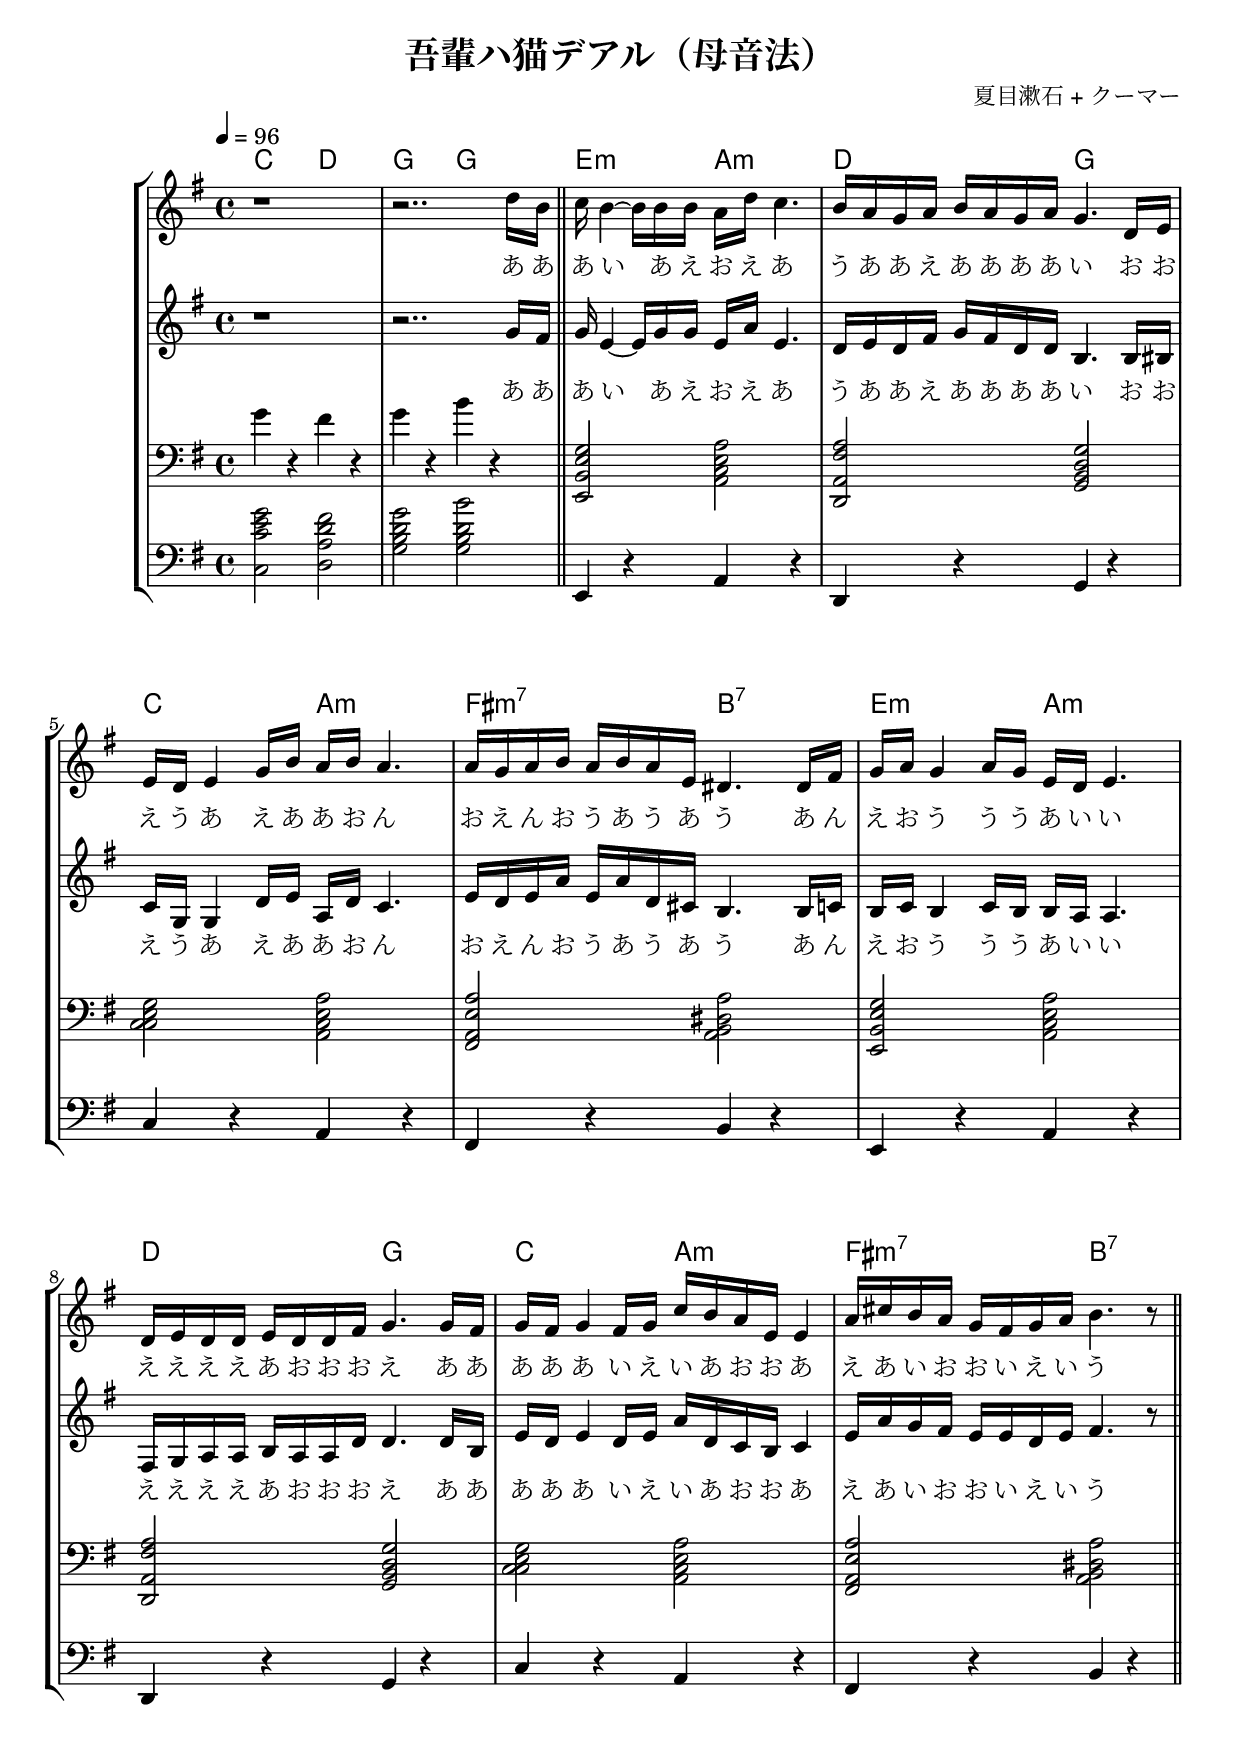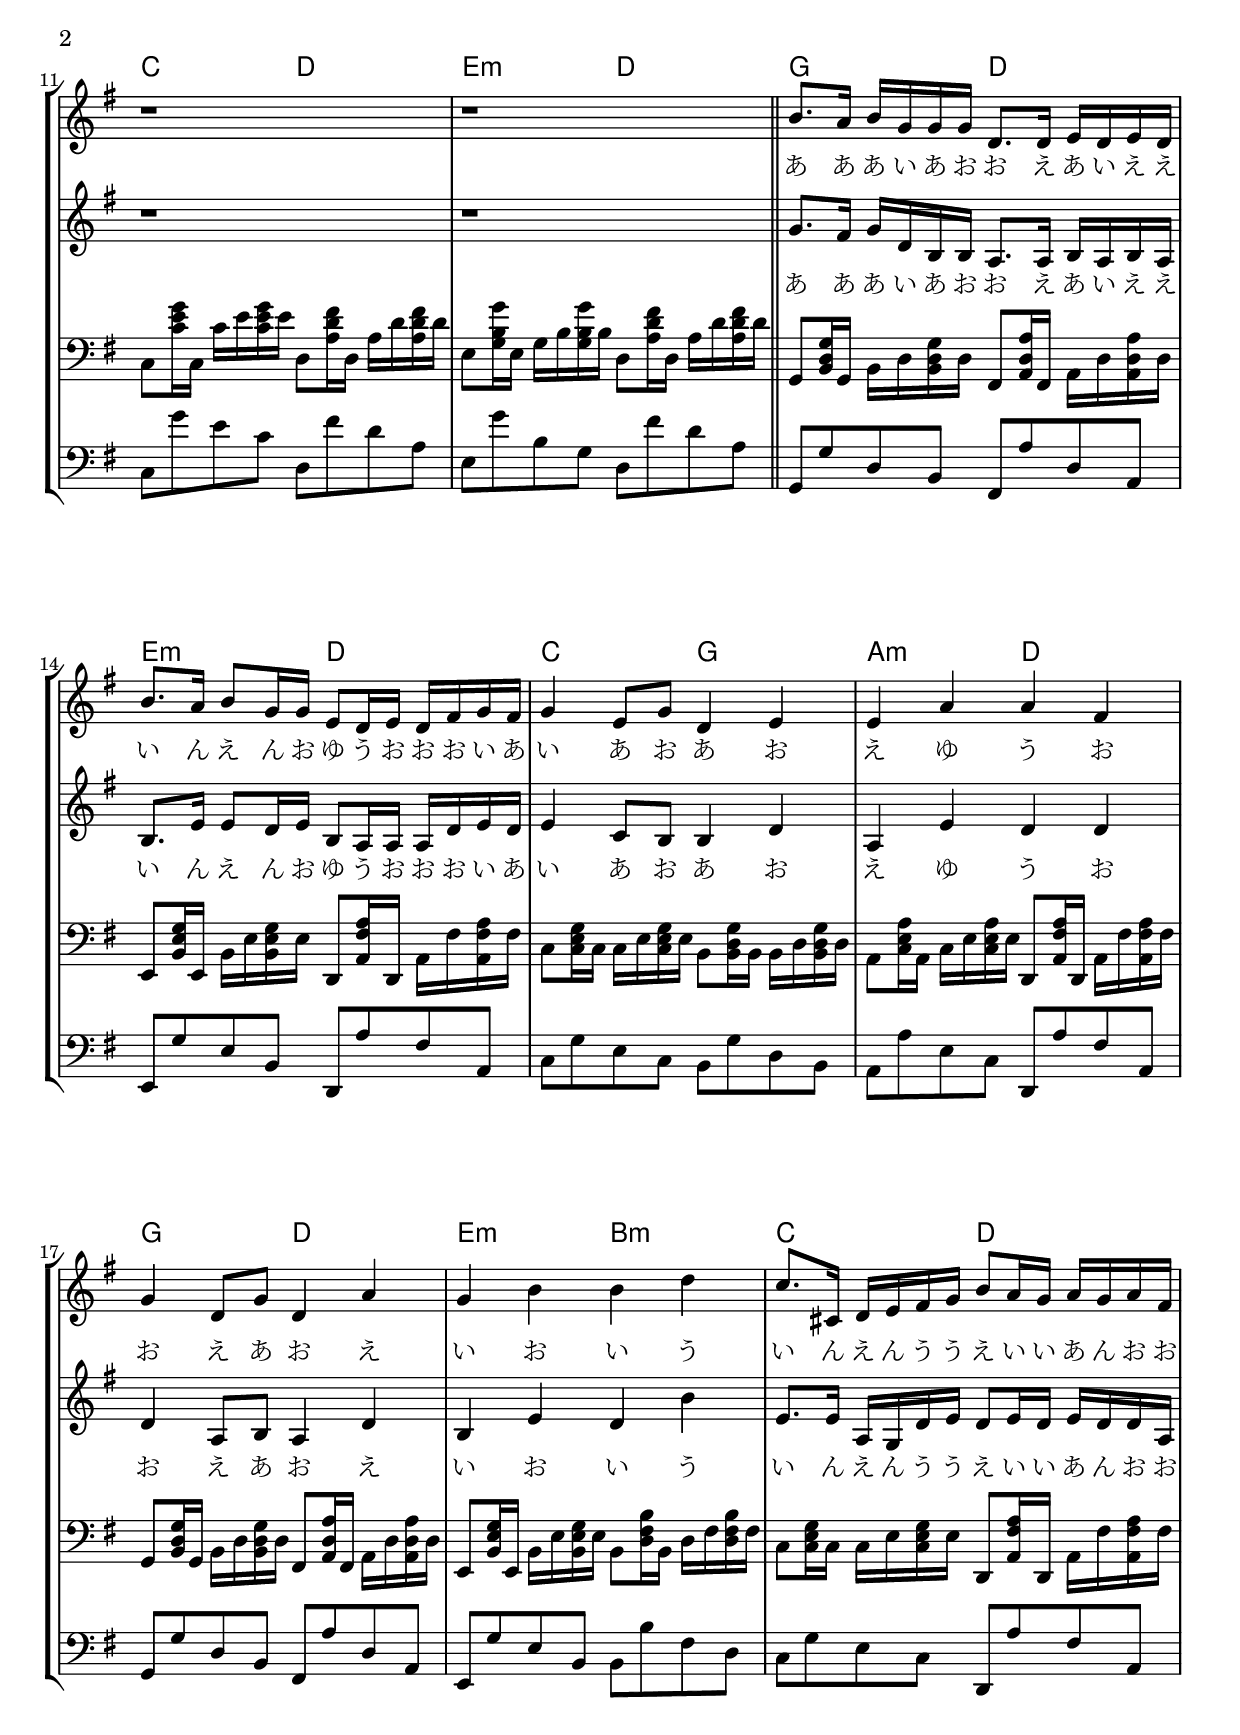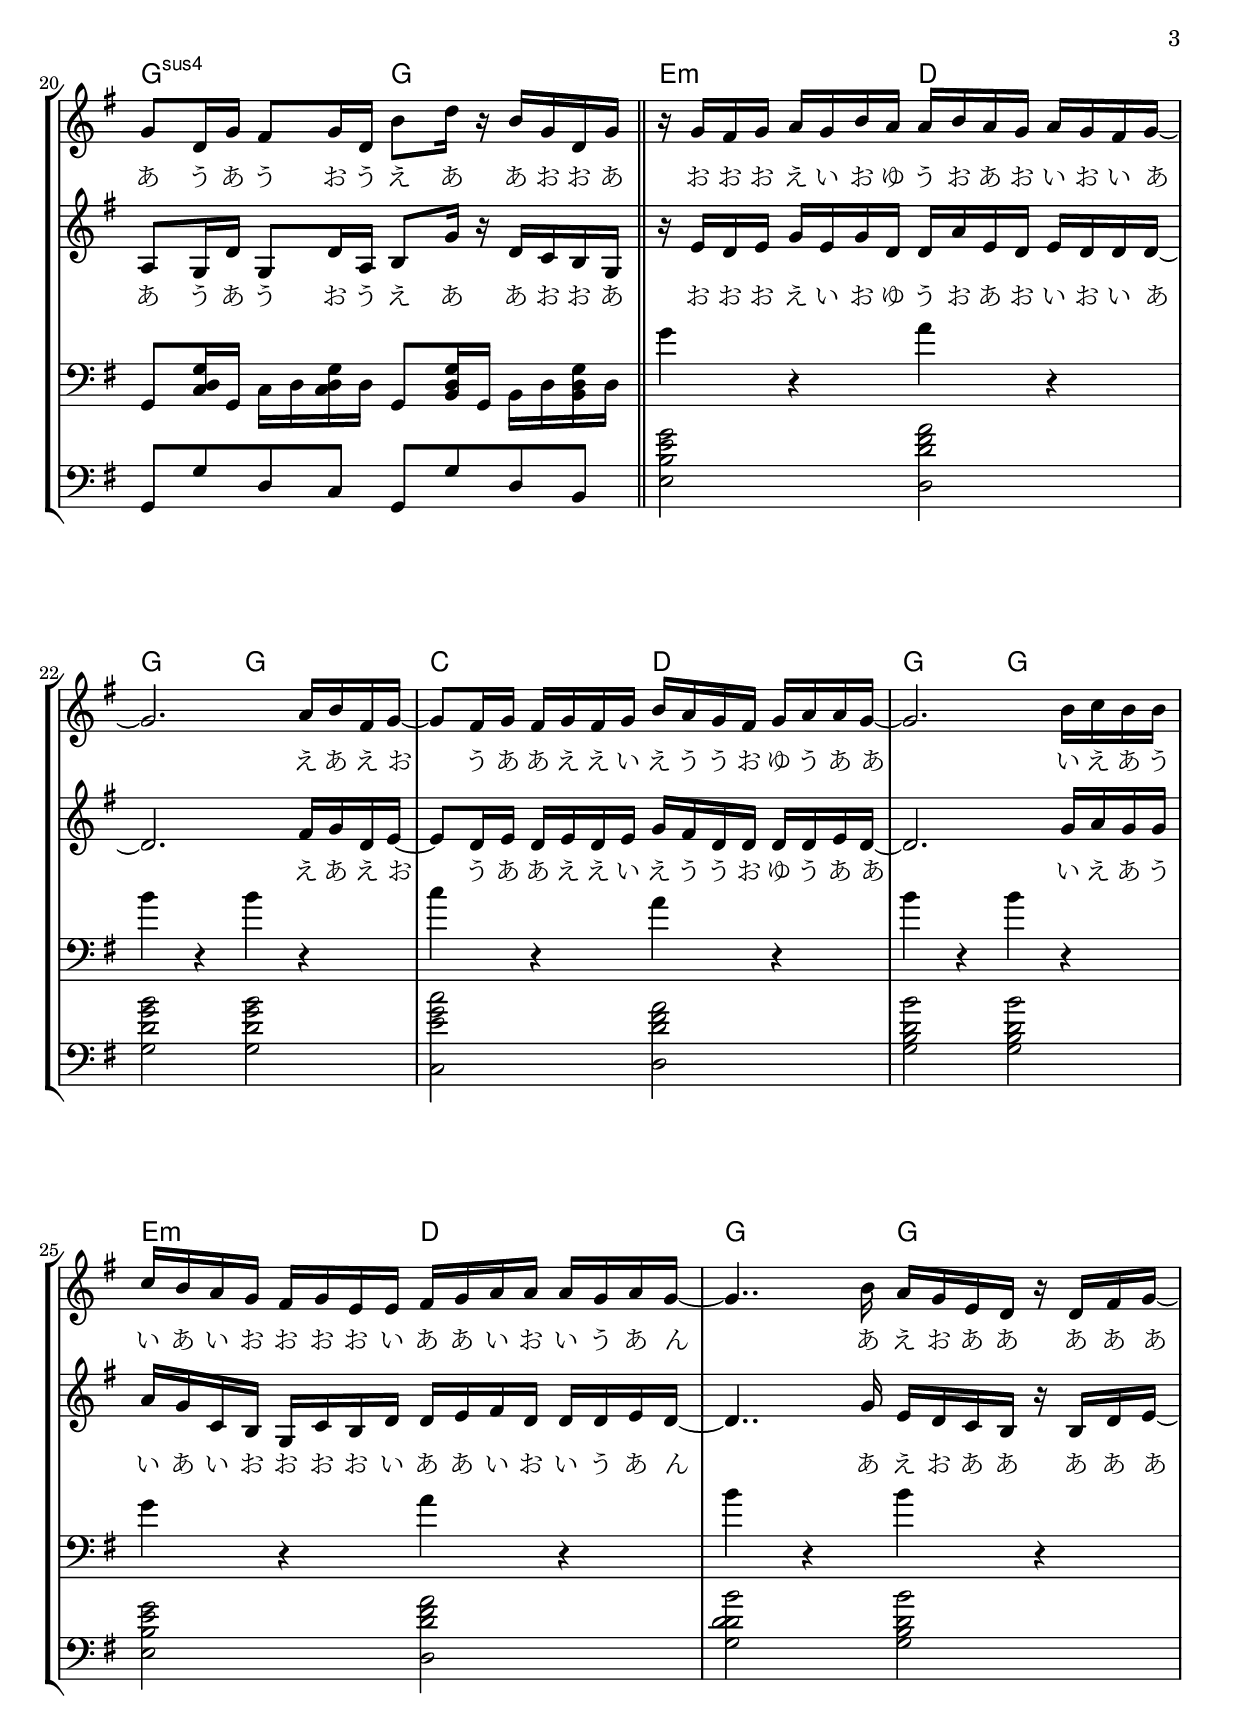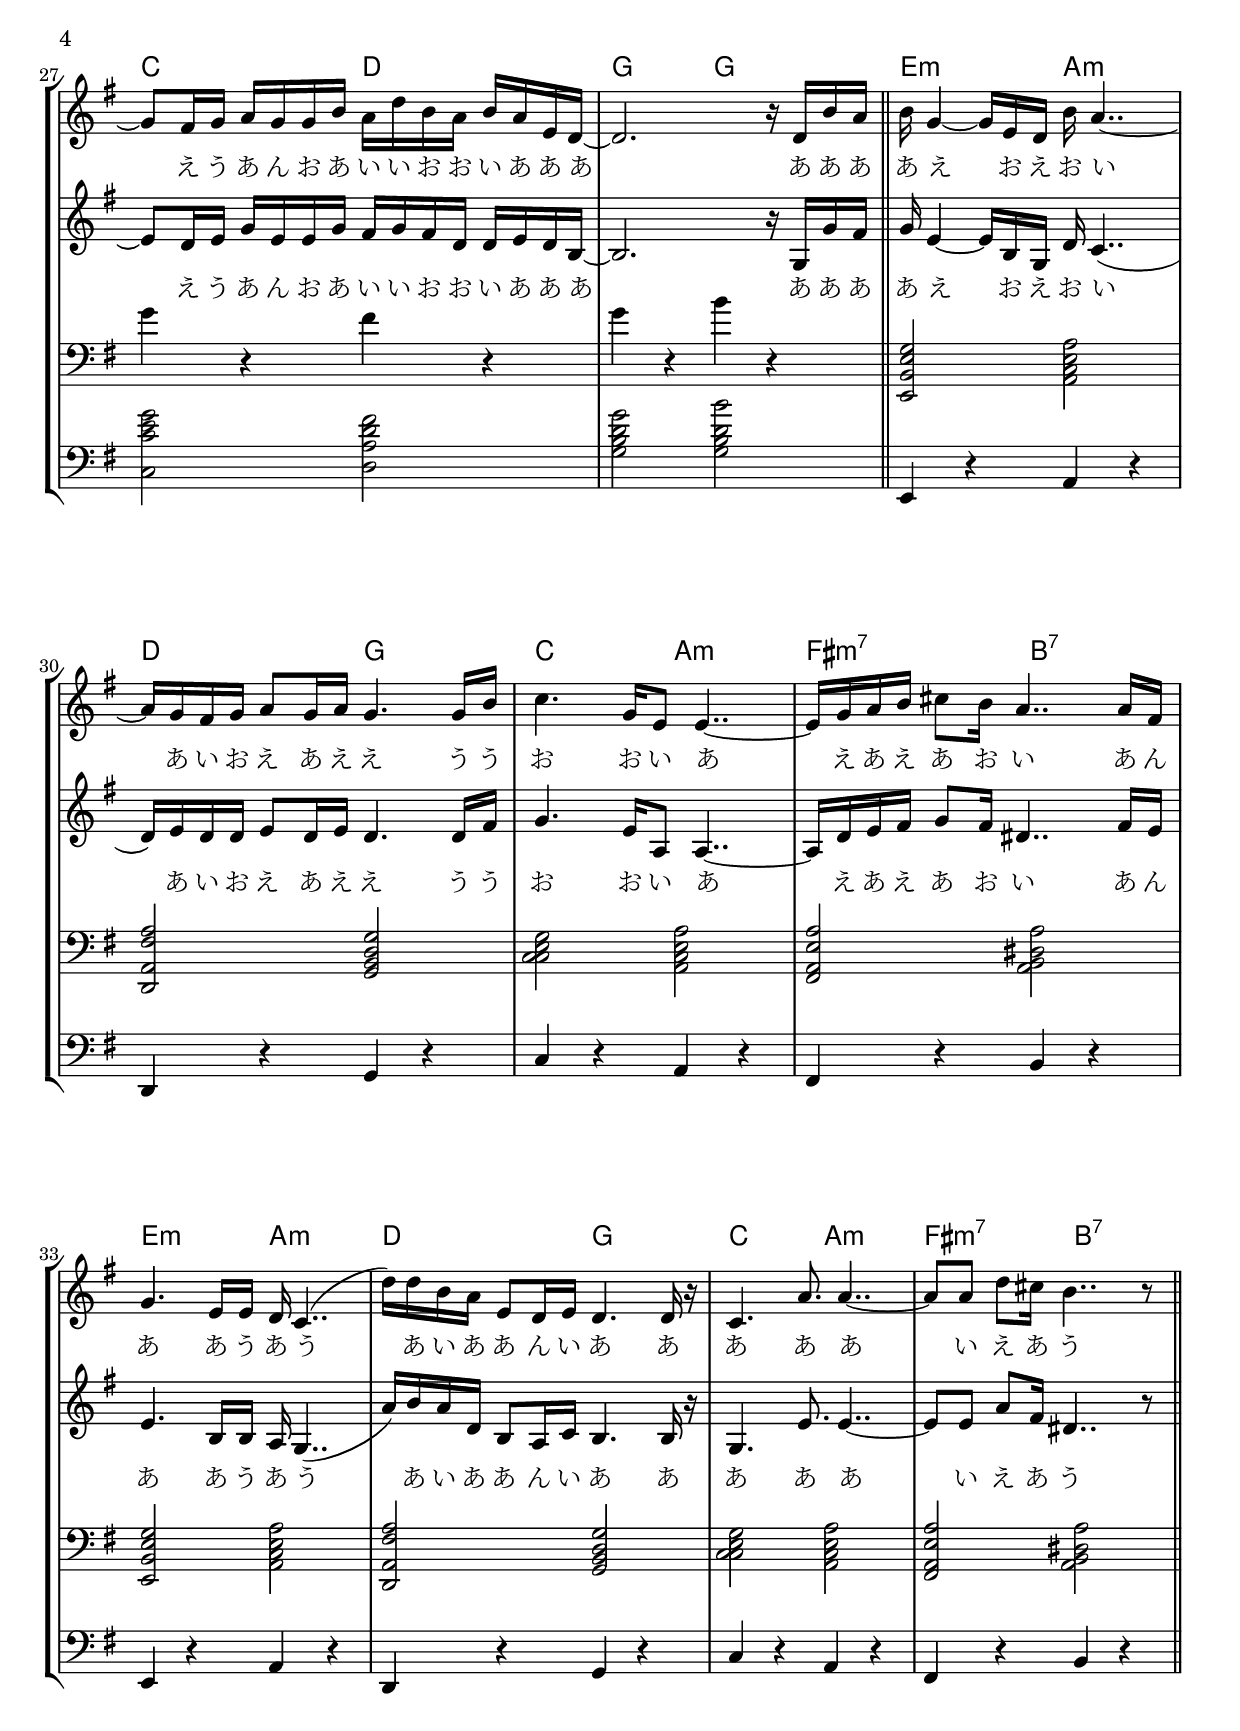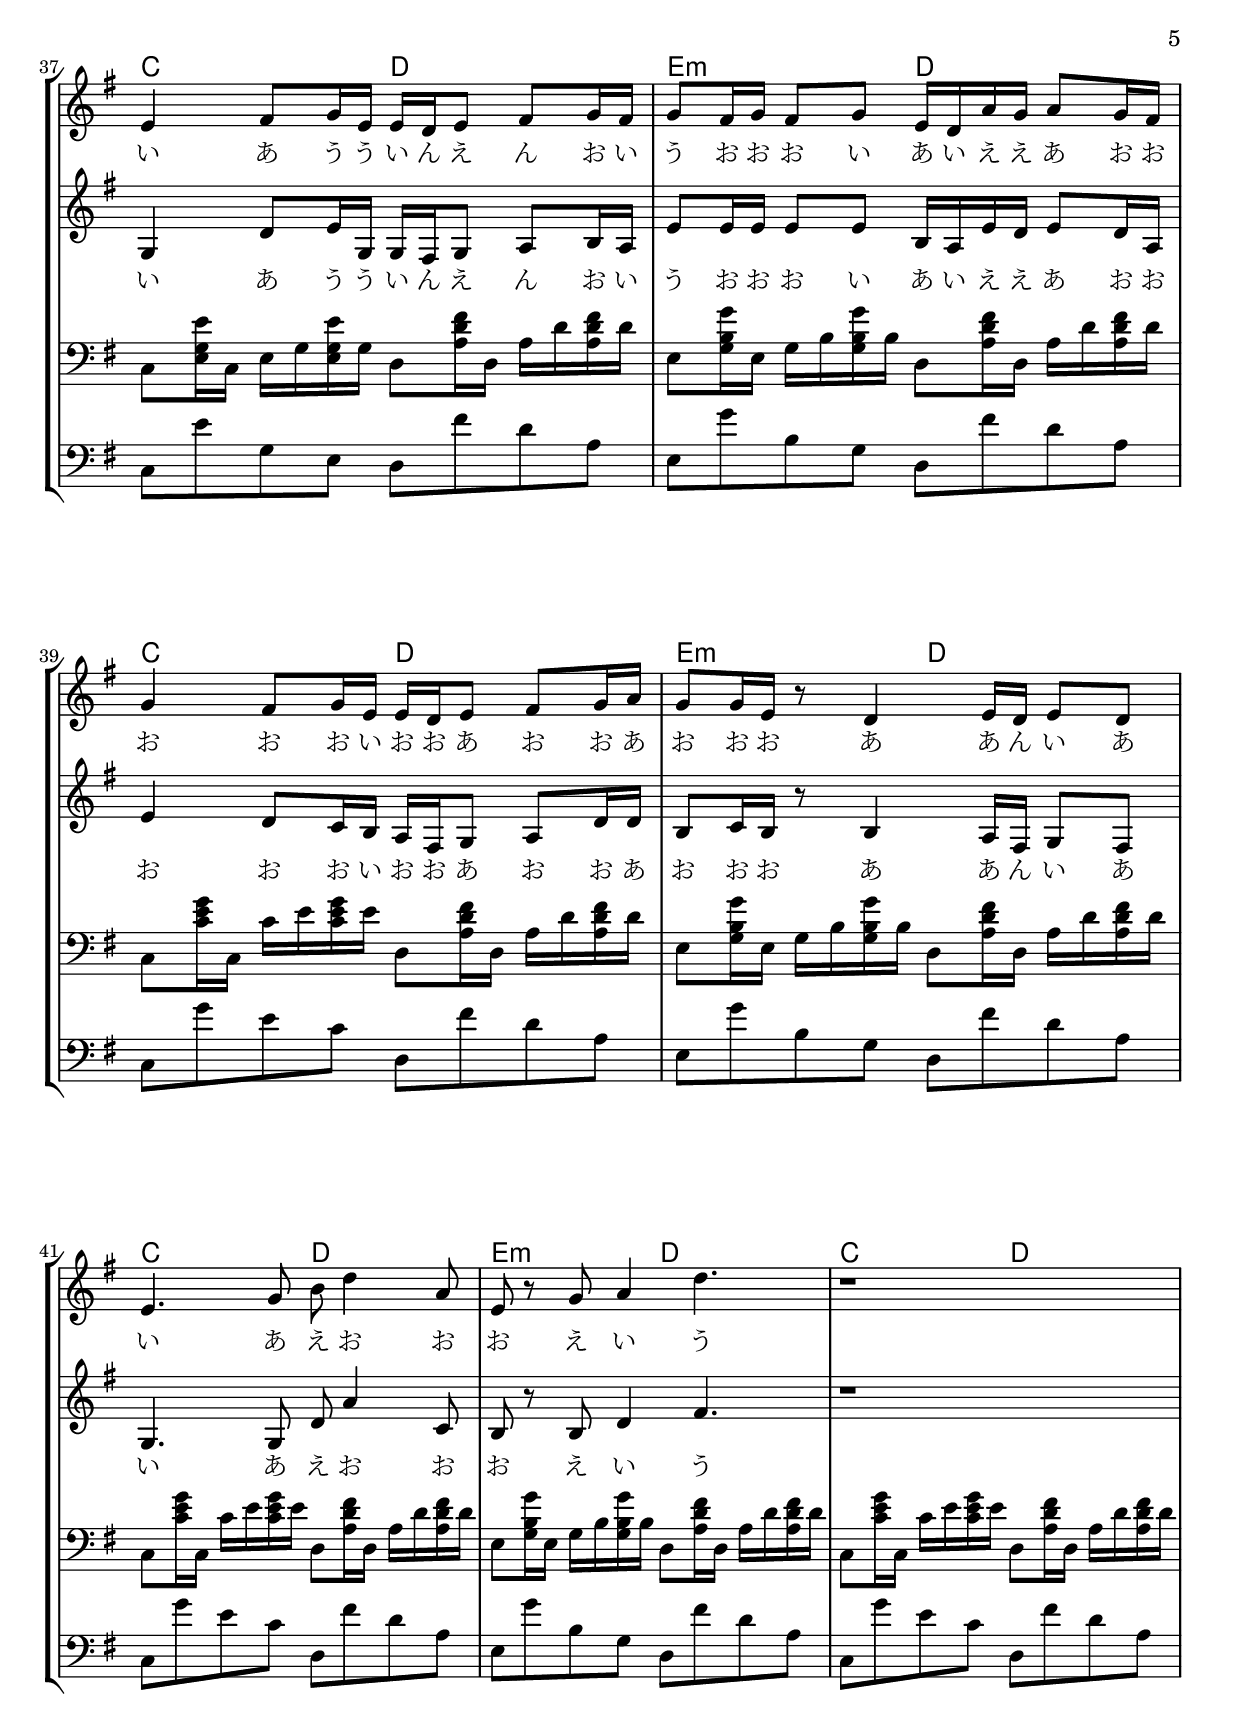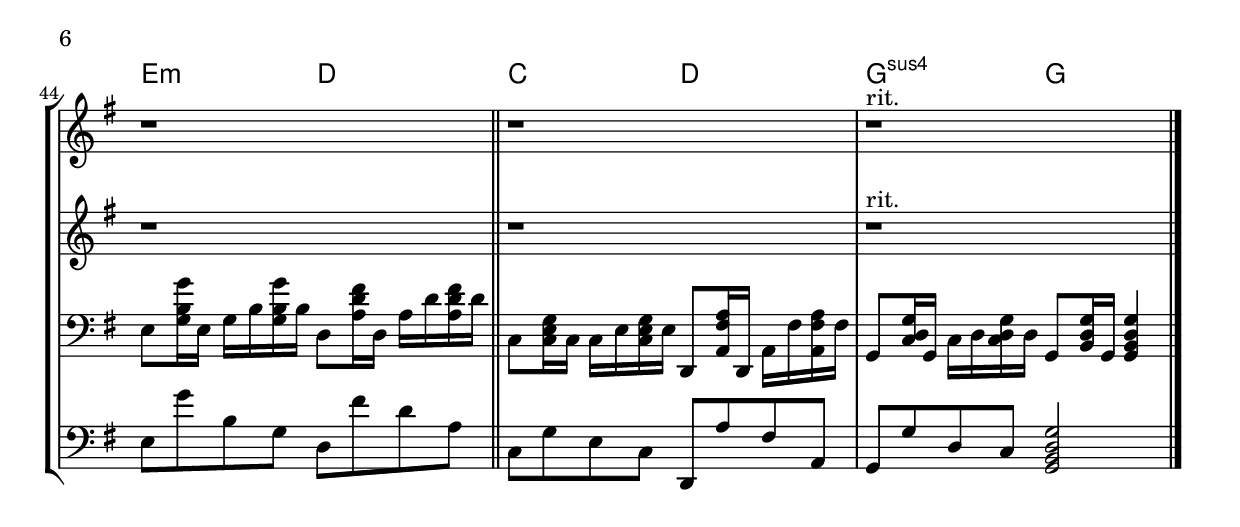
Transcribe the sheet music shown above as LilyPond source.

\version "2.12.1"

\header {
	title = \markup {吾輩ハ猫デアル（母音法）}
	composer = \markup \center-column {"夏目漱石 + クーマー"}
}

harmony = \chordmode {
	c2 d g g 

	e:m a:m d g c a:m fis:min7 b:7 e:m a:m d g c a:m fis:min7 b:7 

	c d e:m d 

	g d e:m d c g a:m d g d e:m b:m c d g:sus4 g 

	e:m d g g c d g g e:m d g g c d g g 

	e:m a:m d g c a:m fis:min7 b:7 e:m a:m d g c a:m fis:min7 b:7 

	c d e:m d c d e:m d c d e:m d c d e:m d 

	c d g:sus4 g 
}

melody = {
	\key g \major
	\tempo 4 = 96
	r1 | r2.. 
	\set Staff.midiInstrument = #"fss0.29"
	\set Staff.midiMinimumVolume = #0.7
	\set Staff.midiMaximumVolume = #0.9
	d''16  b'16 
	c''16  b'4~b'16  b'16  b'16  a'16  d''16  c''4. 
	b'16  a'16  g'16  a'16  b'16  a'16  g'16  a'16  g'4.  d'16  e'16 
	e'16  d'16  e'4  g'16  b'16  a'16  b'16  a'4. 
	a'16  g'16  a'16  b'16  a'16  b'16  a'16  e'16  dis'4.  dis'16  fis'16 
	g'16  a'16  g'4  a'16  g'16  e'16  d'16  e'4. 
	d'16  e'16  d'16  d'16  e'16  d'16  d'16  fis'16  g'4.  g'16  fis'16 
	g'16  fis'16  g'4  fis'16  g'16  c''16  b'16  a'16  e'16  e'4 
	a'16  cis''16  b'16  a'16  g'16  fis'16  g'16  a'16  b'4.  	r8 	r1 | r1   
	\set Staff.midiInstrument = #"fss0.29"
	\set Staff.midiMinimumVolume = #0.7
	\set Staff.midiMaximumVolume = #0.9
	b'8.  a'16  b'16  g'16  g'16  g'16  d'8.  d'16  e'16  d'16  e'16  d'16 
	b'8.  a'16  b'8  g'16  g'16  e'8  d'16  e'16  d'16  fis'16  g'16  fis'16 
	g'4  e'8  g'8  d'4  e'4 
	e'4  a'4  a'4  fis'4 
	g'4  d'8  g'8  d'4  a'4 
	g'4  b'4  b'4  d''4 
	c''8.  cis'16  d'16  e'16  fis'16  g'16  b'8  a'16  g'16  a'16  g'16  a'16  fis'16 
	g'8  d'16  g'16  fis'8  g'16  d'16  b'8  d''16  r16  b'16  g'16  d'16  g'16
	\set Staff.midiInstrument = #"fss0.29"
	\set Staff.midiMinimumVolume = #0.7
	\set Staff.midiMaximumVolume = #0.9
	r16 g'16  fis'16  g'16  a'16  g'16  b'16  a'16  a'16  b'16  a'16  g'16  a'16  g'16  fis'16  g'16~ 
	g'2.  a'16  b'16  fis'16  g'16~ 
	g'8  fis'16  g'16  fis'16  g'16  fis'16  g'16  b'16  a'16  g'16  fis'16  g'16  a'16  a'16  g'16~ 
	g'2.  b'16  c''16  b'16  b'16 
	c''16  b'16  a'16  g'16  fis'16  g'16  e'16  e'16  fis'16  g'16  a'16  a'16  a'16  g'16  a'16  g'16~ 
	g'4..  b'16  a'16  g'16  e'16  d'16  r16  d'16  fis'16  g'16~ 
	g'8  fis'16  g'16  a'16  g'16  g'16  b'16  a'16  d''16  b'16  a'16  b'16  a'16  e'16  d'16~ 
	d'2.  r16  d'16  	\set Staff.midiInstrument = #"fss0.29"
	\set Staff.midiMinimumVolume = #0.7
	\set Staff.midiMaximumVolume = #0.9
	b'16  a'16 
	b'16  g'4~g'16  e'16  d'16  b'16  a'4..~ 
	a'16  g'16  fis'16  g'16  a'8  g'16  a'16  g'4.  g'16  b'16 
	c''4.  g'16  e'8  e'4..~ 
	e'16  g'16  a'16  b'16  cis''8  b'16  a'4..  a'16  fis'16 
	g'4.  e'16  e'16  d'16  c'4.. 
	(d''16)  d''16  b'16  a'16  e'8  d'16  e'16  d'4.  d'16  r16 
	c'4.  a'8.  a'4..~ 
	a'8  a'8  d''8  cis''16  b'4..  	r8 	\set Staff.midiInstrument = #"fss0.29"
	\set Staff.midiMinimumVolume = #0.7
	\set Staff.midiMaximumVolume = #0.9
	e'4  fis'8  g'16  e'16  e'16  d'16  e'8  fis'8  g'16  fis'16 
	g'8  fis'16  g'16  fis'8  g'8  e'16  d'16  a'16  g'16  a'8  g'16  fis'16 
	g'4  fis'8  g'16  e'16  e'16  d'16  e'8  fis'8  g'16  a'16 
	g'8  g'16  e'16  r8  d'4  e'16  d'16  e'8  d'8 
	e'4.  g'8  b'8  d''4  a'8 
	e'8  r8  g'8  a'4  d''4.
	r1 r1 	r1 | r1^"rit." \bar "|."
}

words = \lyricmode {
	
	あ  あ  あ  い  あ  え  お  え  あ  う  あ  あ  え  あ  あ  あ  あ  い  お  お  え  う  あ  え  あ  あ  お  ん  お  え  ん  お  う  あ  う  あ  う  あ  ん  え  お  う  う  う  あ  い  い  え  え  え  え  あ  お  お  お  え  あ  あ  あ  あ  あ  い  え  い  あ  お  お  あ  え  あ  い  お  お  い  え  い  う  
	
	あ  あ  あ  い  あ  お  お  え  あ  い  え  え  い  ん  え  ん  お  ゆ  う  お  お  お  い  あ  い  あ  お  あ  お  え  ゆ  う  お  お  え  あ  お  え  い  お  い  う  い  ん  え  ん  う  う  え  い  い  あ  ん  お  お  あ  う  あ  う  お  う  え  あ  あ  お  お  あ  
	お  お  お  え  い  お  ゆ  う  お  あ  お  い  お  い  あ  え  あ  え  お  う  あ  あ  え  え  い  え  う  う  お  ゆ  う  あ  あ  い  え  あ  う  い  あ  い  お  お  お  お  い  あ  あ  い  お  い  う  あ  ん  あ  え  お  あ  あ  あ  あ  あ  え  う  あ  ん  お  あ  い  い  お  お  い  あ  あ  あ  あ  
	あ  あ  あ  え  お  え  お  い  あ  い  お  え  あ  え  え  う  う  お  お  い  あ  え  あ  え  あ  お  い  あ  ん  あ  あ  う  あ  う  あ  い  あ  あ  ん  い  あ  あ  あ  あ  あ  い  え  あ  う  
	い  あ  う  う  い  ん  え  ん  お  い  う  お  お  お  い  あ  い  え  え  あ  お  お  お  お  お  い  お  お  あ  お  お  あ  お  お  お  あ  あ  ん  い  あ  い  あ  え  お  お  お  え  い  う  
	
}

secondmelody = {
	\key g \major
	\tempo 4 = 96
	r1 | r2.. 
	\set Staff.midiInstrument = #"fss0.29"
	\set Staff.midiMinimumVolume = #0.7
	\set Staff.midiMaximumVolume = #0.9
	g'16  fis'16 
	g'16  e'4~e'16  g'16  g'16  e'16  a'16  e'4. 
	d'16  e'16  d'16  fis'16  g'16  fis'16  d'16  d'16  b4.  b16  bis16 
	c'16  g16  g4  d'16  e'16  a16  d'16  c'4. 
	e'16  d'16  e'16  a'16  e'16  a'16  d'16  cis'16  b4.  b16  c'16 
	b16  c'16  b4  c'16  b16  b16  a16  a4. 
	fis16  g16  a16  a16  b16  a16  a16  d'16  d'4.  d'16  b16 
	e'16  d'16  e'4  d'16  e'16  a'16  d'16  c'16  b16  c'4 
	e'16  a'16  g'16  fis'16  e'16  e'16  d'16  e'16  fis'4.  	r8 	r1 | r1   
	\set Staff.midiInstrument = #"fss0.29"
	\set Staff.midiMinimumVolume = #0.7
	\set Staff.midiMaximumVolume = #0.9
	g'8.  fis'16  g'16  d'16  b16  b16  a8.  a16  b16  a16  b16  a16 
	b8.  e'16  e'8  d'16  e'16  b8  a16  a16  a16  d'16  e'16  d'16 
	e'4  c'8  b8  b4  d'4 
	a4  e'4  d'4  d'4 
	d'4  a8  b8  a4  d'4 
	b4  e'4  d'4  b'4 
	e'8.  e'16  a16  g16  d'16  e'16  d'8  e'16  d'16  e'16  d'16  d'16  a16 
	a8  g16  d'16  g8  d'16  a16  b8  g'16  r16  d'16  c'16  b16  g16
	\set Staff.midiInstrument = #"fss0.29"
	\set Staff.midiMinimumVolume = #0.7
	\set Staff.midiMaximumVolume = #0.9
	r16 e'16  d'16  e'16  g'16  e'16  g'16  d'16  d'16  a'16  e'16  d'16  e'16  d'16  d'16  d'16~ 
	d'2.  fis'16  g'16  d'16  e'16~ 
	e'8  d'16  e'16  d'16  e'16  d'16  e'16  g'16  fis'16  d'16  d'16  d'16  d'16  e'16  d'16~ 
	d'2.  g'16  a'16  g'16  g'16 
	a'16  g'16  c'16  b16  g16  c'16  b16  d'16  d'16  e'16  fis'16  d'16  d'16  d'16  e'16  d'16~ 
	d'4..  g'16  e'16  d'16  c'16  b16  r16  b16  d'16  e'16~ 
	e'8  d'16  e'16  g'16  e'16  e'16  g'16  fis'16  g'16  fis'16  d'16  d'16  e'16  d'16  b16~ 
	b2.  r16  g16  	\set Staff.midiInstrument = #"fss0.29"
	\set Staff.midiMinimumVolume = #0.7
	\set Staff.midiMaximumVolume = #0.9
	g'16  fis'16 
	g'16  e'4~e'16  b16  g16  d'16  c'4.. 
	(d'16)  e'16  d'16  d'16  e'8  d'16  e'16  d'4.  d'16  fis'16 
	g'4.  e'16  a8  a4..~ 
	a16  d'16  e'16  fis'16  g'8  fis'16  dis'4..  fis'16  e'16 
	e'4.  b16  b16  a16  g4.. 
	(a'16)  b'16  a'16  d'16  b8  a16  c'16  b4.  b16  r16 
	g4.  e'8.  e'4..~ 
	e'8  e'8  a'8  fis'16  dis'4..  	r8 	\set Staff.midiInstrument = #"fss0.29"
	\set Staff.midiMinimumVolume = #0.7
	\set Staff.midiMaximumVolume = #0.9
	g4  d'8  e'16  g16  g16  fis16  g8  a8  b16  a16 
	e'8  e'16  e'16  e'8  e'8  b16  a16  e'16  d'16  e'8  d'16  a16 
	e'4  d'8  c'16  b16  a16  fis16  g8  a8  d'16  d'16 
	b8  c'16  b16  r8  b4  a16  fis16  g8  fis8 
	g4.  g8  d'8  a'4  c'8 
	b8  r8  b8  d'4  fis'4.
	r1 r1 	r1 | r1^"rit." \bar "|."
}

secondwords = \lyricmode {
	
	あ  あ  あ  い  あ  え  お  え  あ  う  あ  あ  え  あ  あ  あ  あ  い  お  お  え  う  あ  え  あ  あ  お  ん  お  え  ん  お  う  あ  う  あ  う  あ  ん  え  お  う  う  う  あ  い  い  え  え  え  え  あ  お  お  お  え  あ  あ  あ  あ  あ  い  え  い  あ  お  お  あ  え  あ  い  お  お  い  え  い  う  
	
	あ  あ  あ  い  あ  お  お  え  あ  い  え  え  い  ん  え  ん  お  ゆ  う  お  お  お  い  あ  い  あ  お  あ  お  え  ゆ  う  お  お  え  あ  お  え  い  お  い  う  い  ん  え  ん  う  う  え  い  い  あ  ん  お  お  あ  う  あ  う  お  う  え  あ  あ  お  お  あ  
	お  お  お  え  い  お  ゆ  う  お  あ  お  い  お  い  あ  え  あ  え  お  う  あ  あ  え  え  い  え  う  う  お  ゆ  う  あ  あ  い  え  あ  う  い  あ  い  お  お  お  お  い  あ  あ  い  お  い  う  あ  ん  あ  え  お  あ  あ  あ  あ  あ  え  う  あ  ん  お  あ  い  い  お  お  い  あ  あ  あ  あ  
	あ  あ  あ  え  お  え  お  い  あ  い  お  え  あ  え  え  う  う  お  お  い  あ  え  あ  え  あ  お  い  あ  ん  あ  あ  う  あ  う  あ  い  あ  あ  ん  い  あ  あ  あ  あ  あ  い  え  あ  う  
	い  あ  う  う  い  ん  え  ん  お  い  う  お  お  お  い  あ  い  え  え  あ  お  お  お  お  お  い  お  お  あ  お  お  あ  お  お  お  あ  あ  ん  い  あ  い  あ  え  お  お  お  え  い  う  
	
}

tempochange = {
	\tempo 4 = 96
	r1 | r1 \bar "||"
	\tempo 4 = 96
	r1 | r1 | r1 | r1 | r1 | r1 | r1 | r1 \bar "||"
	\tempo 4 = 96
	r1 | r1 \bar "||"
	\tempo 4 = 96
	r1 | r1 | r1 | r1 | r1 | r1 | r1 | r1 \bar "||"
	\tempo 4 = 96
	r1 | r1 | r1 | r1 | r1 | r1 | r1 | r1 \bar "||"
	\tempo 4 = 96
	r1 | r1 | r1 | r1 | r1 | r1 | r1 | r1 \bar "||"
	\tempo 4 = 96
	r1 | r1 | r1 | r1 | r1 | r1 | r1 | r1 \bar "||"
	\tempo 4 = 96
	r1 | \tempo 4 = 72 r2 \tempo 4 = 64 r2 \bar "|."
}

mainacc = {
	\clef bass
	\set Staff.midiInstrument = #"Pan Flute"
	\set Staff.midiMinimumVolume = #0.3
	\set Staff.midiMaximumVolume = #0.6
	\key g \major
	\tempo 4 = 96
	g'4 r4
	fis'4 r4
	g'4 r4
	b'4 r4
	\bar "||"

	\set Staff.midiInstrument = #"Pan Flute"
	\set Staff.midiMinimumVolume = #0.3
	\set Staff.midiMaximumVolume = #0.6
	<e, b, e g>2
	<a, c e a>2
	<d, a, fis a>2
	<g, b, d g>2
	<c c e g>2
	<a, c e a>2
	<fis, a, e a>2
	<b, a, dis a>2
	<e, b, e g>2
	<a, c e a>2
	<d, a, fis a>2
	<g, b, d g>2
	<c c e g>2
	<a, c e a>2
	<fis, a, e a>2
	<b, a, dis a>2
	\bar "||"

	\set Staff.midiInstrument = #"Rock Organ"
	\set Staff.midiMinimumVolume = #0.3
	\set Staff.midiMaximumVolume = #0.6
	c8 <c' e' g'>16 c16   c'16 e'16 <c' e' g'>16 e'16
	d8 <a d' fis'>16 d16   a16 d'16 <a d' fis'>16 d'16
	e8 <g b g'>16 e16   g16 b16 <g b g'>16 b16
	d8 <a d' fis'>16 d16   a16 d'16 <a d' fis'>16 d'16
	\bar "||"

	\set Staff.midiInstrument = #"Percussive Organ"
	\set Staff.midiMinimumVolume = #0.3
	\set Staff.midiMaximumVolume = #0.6
	g,8 <b, d g>16 g,16   b,16 d16 <b, d g>16 d16
	fis,8 <a, d a>16 fis,16   a,16 d16 <a, d a>16 d16
	e,8 <b, e g>16 e,16   b,16 e16 <b, e g>16 e16
	d,8 <a, fis a>16 d,16   a,16 fis16 <a, fis a>16 fis16
	c8 <c e g>16 c16   c16 e16 <c e g>16 e16
	b,8 <b, d g>16 b,16   b,16 d16 <b, d g>16 d16
	a,8 <c e a>16 a,16   c16 e16 <c e a>16 e16
	d,8 <a, fis a>16 d,16   a,16 fis16 <a, fis a>16 fis16
	g,8 <b, d g>16 g,16   b,16 d16 <b, d g>16 d16
	fis,8 <a, d a>16 fis,16   a,16 d16 <a, d a>16 d16
	e,8 <b, e g>16 e,16   b,16 e16 <b, e g>16 e16
	b,8 <d fis b>16 b,16   d16 fis16 <d fis b>16 fis16
	c8 <c e g>16 c16   c16 e16 <c e g>16 e16
	d,8 <a, fis a>16 d,16   a,16 fis16 <a, fis a>16 fis16
	g,8 <c d g>16 g,16   c16 d16 <c d g>16 d16
	g,8 <b, d g>16 g,16   b,16 d16 <b, d g>16 d16
	\bar "||"

	\set Staff.midiInstrument = #"Pan Flute"
	\set Staff.midiMinimumVolume = #0.3
	\set Staff.midiMaximumVolume = #0.6
	g'4 r4
	a'4 r4
	b'4 r4
	b'4 r4
	c''4 r4
	a'4 r4
	b'4 r4
	b'4 r4
	g'4 r4
	a'4 r4
	b'4 r4
	b'4 r4
	g'4 r4
	fis'4 r4
	g'4 r4
	b'4 r4
	\bar "||"

	\set Staff.midiInstrument = #"Pan Flute"
	\set Staff.midiMinimumVolume = #0.3
	\set Staff.midiMaximumVolume = #0.6
	<e, b, e g>2
	<a, c e a>2
	<d, a, fis a>2
	<g, b, d g>2
	<c c e g>2
	<a, c e a>2
	<fis, a, e a>2
	<b, a, dis a>2
	<e, b, e g>2
	<a, c e a>2
	<d, a, fis a>2
	<g, b, d g>2
	<c c e g>2
	<a, c e a>2
	<fis, a, e a>2
	<b, a, dis a>2
	\bar "||"

	\set Staff.midiInstrument = #"Rock Organ"
	\set Staff.midiMinimumVolume = #0.3
	\set Staff.midiMaximumVolume = #0.6
	c8 <e g e'>16 c16   e16 g16 <e g e'>16 g16
	d8 <a d' fis'>16 d16   a16 d'16 <a d' fis'>16 d'16
	e8 <g b g'>16 e16   g16 b16 <g b g'>16 b16
	d8 <a d' fis'>16 d16   a16 d'16 <a d' fis'>16 d'16
	c8 <c' e' g'>16 c16   c'16 e'16 <c' e' g'>16 e'16
	d8 <a d' fis'>16 d16   a16 d'16 <a d' fis'>16 d'16
	e8 <g b g'>16 e16   g16 b16 <g b g'>16 b16
	d8 <a d' fis'>16 d16   a16 d'16 <a d' fis'>16 d'16
	c8 <c' e' g'>16 c16   c'16 e'16 <c' e' g'>16 e'16
	d8 <a d' fis'>16 d16   a16 d'16 <a d' fis'>16 d'16
	e8 <g b g'>16 e16   g16 b16 <g b g'>16 b16
	d8 <a d' fis'>16 d16   a16 d'16 <a d' fis'>16 d'16
	c8 <c' e' g'>16 c16   c'16 e'16 <c' e' g'>16 e'16
	d8 <a d' fis'>16 d16   a16 d'16 <a d' fis'>16 d'16
	e8 <g b g'>16 e16   g16 b16 <g b g'>16 b16
	d8 <a d' fis'>16 d16   a16 d'16 <a d' fis'>16 d'16
	\bar "||"

	\set Staff.midiInstrument = #"Percussive Organ"
	\set Staff.midiMinimumVolume = #0.3
	\set Staff.midiMaximumVolume = #0.6
	c8 <c e g>16 c16   c16 e16 <c e g>16 e16
	d,8 <a, fis a>16 d,16   a,16 fis16 <a, fis a>16 fis16
	g,8 <c d g>16 g,16   c16 d16 <c d g>16 d16
	g,8 <b, d g>16 g,16 <g, b, d g>4
	\bar "|."
}

subacc = {
	\clef bass
	\set Staff.midiInstrument = #"Bassoon"
	\set Staff.midiMinimumVolume = #0.3
	\set Staff.midiMaximumVolume = #0.6
	\key g \major
	\tempo 4 = 96
	<c c' e' g'>2
	<d a d' fis'>2
	<g b d' g'>2
	<g b d' b'>2
	\bar "||"

	\set Staff.midiInstrument = #"Bassoon"
	\set Staff.midiMinimumVolume = #0.3
	\set Staff.midiMaximumVolume = #0.6
	e,4 r4
	a,4 r4
	d,4 r4
	g,4 r4
	c4 r4
	a,4 r4
	fis,4 r4
	b,4 r4
	e,4 r4
	a,4 r4
	d,4 r4
	g,4 r4
	c4 r4
	a,4 r4
	fis,4 r4
	b,4 r4
	\bar "||"

	\set Staff.midiInstrument = #"Tremolo Strings"
	\set Staff.midiMinimumVolume = #0.3
	\set Staff.midiMaximumVolume = #0.6
	c8 g' e' c'
	d8 fis' d' a
	e8 g' b g
	d8 fis' d' a
	\bar "||"

	\set Staff.midiInstrument = #"String Ensemble 1"
	\set Staff.midiMinimumVolume = #0.3
	\set Staff.midiMaximumVolume = #0.6
	g,8 g d b,
	fis,8 a d a,
	e,8 g e b,
	d,8 a fis a,
	c8 g e c
	b,8 g d b,
	a,8 a e c
	d,8 a fis a,
	g,8 g d b,
	fis,8 a d a,
	e,8 g e b,
	b,8 b fis d
	c8 g e c
	d,8 a fis a,
	g,8 g d c
	g,8 g d b,
	\bar "||"

	\set Staff.midiInstrument = #"Bassoon"
	\set Staff.midiMinimumVolume = #0.3
	\set Staff.midiMaximumVolume = #0.6
	<e b e' g'>2
	<d d' fis' a'>2
	<g d' g' b'>2
	<g d' g' b'>2
	<c e' g' c''>2
	<d d' fis' a'>2
	<g b d' b'>2
	<g b d' b'>2
	<e b e' g'>2
	<d d' fis' a'>2
	<g d' d' b'>2
	<g b d' b'>2
	<c c' e' g'>2
	<d a d' fis'>2
	<g b d' g'>2
	<g b d' b'>2
	\bar "||"

	\set Staff.midiInstrument = #"Bassoon"
	\set Staff.midiMinimumVolume = #0.3
	\set Staff.midiMaximumVolume = #0.6
	e,4 r4
	a,4 r4
	d,4 r4
	g,4 r4
	c4 r4
	a,4 r4
	fis,4 r4
	b,4 r4
	e,4 r4
	a,4 r4
	d,4 r4
	g,4 r4
	c4 r4
	a,4 r4
	fis,4 r4
	b,4 r4
	\bar "||"

	\set Staff.midiInstrument = #"Tremolo Strings"
	\set Staff.midiMinimumVolume = #0.3
	\set Staff.midiMaximumVolume = #0.6
	c8 e' g e
	d8 fis' d' a
	e8 g' b g
	d8 fis' d' a
	c8 g' e' c'
	d8 fis' d' a
	e8 g' b g
	d8 fis' d' a
	c8 g' e' c'
	d8 fis' d' a
	e8 g' b g
	d8 fis' d' a
	c8 g' e' c'
	d8 fis' d' a
	e8 g' b g
	d8 fis' d' a
	\bar "||"

	\set Staff.midiInstrument = #"String Ensemble 1"
	\set Staff.midiMinimumVolume = #0.3
	\set Staff.midiMaximumVolume = #0.6
	c8 g e c
	d,8 a fis a,
	g,8 g d c
	<g, b, d g>2
	\bar "|."
}

percA = {
	\drummode {
	r1  |r2 r8 hho4 hho8  \bar "||"
	r1  |r1  |r1  |r1  |r1  |r1  |r1  |r2 r8 hho4 hho8  \bar "||"
	hh4 hh8 hh2 r8  |\times 16/32{ hh2 hh8. hh1 r4 r16 } \bar "||"
	hh8 hh8 hh8 hh8 hh8 hh8 hh8 hh8  |hh8 hh8 hh8 hh8 hh4 hh8 hh8  |hh8 hh8 hh8 hh8 hh8 hh8 hh8 hh8  |hh8 hh8 hh8 hh2 r8  |hh8 hh8 hh8 hh8 hh8 hh8 hh8 hh8  |hh8 hh8 hh8 hh8 hh4 hh8 hh8  |hh8 hh8 hh8 hh8 hh8 hh8 hh8 hh8  |r8 hh2. r8  \bar "||"
	r1  |r1  |r1  |r1  |r1  |r1  |r1  |r2 r8 hho4 hho8  \bar "||"
	r1  |r1  |r1  |r1  |r1  |r1  |r1  |r2 r8 hho4 hho8  \bar "||"
	hh4 hh8 hh2 r8  |\times 16/32{ hh2 hh8. hh8. hh4. hh2. } |hh4 hh8 hh2 r8  |hh4 hh8 hh4 hh4.  |hh4 hh8 hh2 r8  |\times 16/32{ hh2 hh8. hh8. hh4. hh2. } |hh4 hh8 hh2 r8  |\times 16/32{ hh2 hh8. hh1 r4 r16 } \bar "||"
	hh8 hh8 hh8 hh8 hh8 hh8 hh8 hh8  |r8 hh2. r8  \bar "|."
	}
}

percB = {
	\drummode {
	r4. hhp2 hhp8  |hhp4 hhp4 hhp4 hhp4  \bar "||"
	r4. hhp2 hhp8  |r4. hhp2 hhp8  |r4. hhp2 hhp8  |r4. hhp2 hhp8  |r4. hhp2 hhp8  |r4. hhp2 hhp8  |r4. hhp2 hhp8  |hhp4 hhp4 hhp4 hhp4  \bar "||"
	r16 hhp8 hhp8 hhp2 r8.  |\times 16/32{ r8 hhp4 hhp4 hhp8 hhp1 r4 } \bar "||"
	r4 sn8. sn8 sn8. sn8. sn16  |r4 sn8. sn8 sn8. sn4  |r4 sn8. sn8 sn8. sn8. sn16  |r8 sn8 sn4 sn8 sn16 sn8 sn8 sn16  |r4 sn8. sn8 sn8. sn8. sn16  |r4 sn8. sn8 sn8. sn4  |r4 sn8. sn8 sn8. sn8. sn16  |r4 sn2 sn4  \bar "||"
	r4. hhp2 hhp8  |r4. hhp2 hhp8  |r4. hhp2 hhp8  |r4. hhp2 hhp8  |r4. hhp2 hhp8  |r4. hhp2 hhp8  |r4. hhp2 hhp8  |hhp4 hhp4 hhp4 hhp4  \bar "||"
	r4. hhp2 hhp8  |r4. hhp2 hhp8  |r4. hhp2 hhp8  |r4. hhp2 hhp8  |r4. hhp2 hhp8  |r4. hhp2 hhp8  |r4. hhp2 hhp8  |hhp4 hhp4 hhp4 hhp4  \bar "||"
	r16 hhp8 hhp8 hhp2 r8.  |\times 16/32{ r8 hhp4 hhp4 hhp8 hhp2 r8 hhp2 r8 } |r16 hhp8 hhp8 hhp2 r8.  |r16 hhp8 hhp8 hhp8. hhp2  |r16 hhp8 hhp8 hhp2 r8.  |\times 16/32{ r8 hhp4 hhp4 hhp8 hhp2 r8 hhp2 r8 } |r16 hhp8 hhp8 hhp2 r8.  |\times 16/32{ r8 hhp4 hhp4 hhp8 hhp1 r4 } \bar "||"
	r4 sn8. sn8 sn8. sn8. sn16  |r4 sn2 sn4  \bar "|."
	}
}

percC = {
	\drummode {
	hh4 hh4 hh4 hh4  |r4. hh2 r8  \bar "||"
	hh4 hh4 hh4 hh4  |hh4 hh4 hh4 hh4  |hh4 hh4 hh4 hh4  |hh4 hh4 hh4 hh4  |hh4 hh4 hh4 hh4  |hh4 hh4 hh4 hh4  |hh4 hh4 hh4 hh4  |r4. hh2 r8  \bar "||"
	r1  |\times 16/32{ r1 r2 hho2 } \bar "||"
	bd8 bd4 bd2 bd8  |bd8 bd2 bd4.  |bd8 bd4 bd2 bd8  |bd4 r16 bd8. bd2  |bd8 bd4 bd2 bd8  |bd8 bd2 bd4.  |bd8 bd4 bd2 bd8  |bd8 bd4. bd4. bd8  \bar "||"
	hh4 hh4 hh4 hh4  |hh4 hh4 hh4 hh4  |hh4 hh4 hh4 hh4  |hh4 hh4 hh4 hh4  |hh4 hh4 hh4 hh4  |hh4 hh4 hh4 hh4  |hh4 hh4 hh4 hh4  |r4. hh2 r8  \bar "||"
	hh4 hh4 hh4 hh4  |hh4 hh4 hh4 hh4  |hh4 hh4 hh4 hh4  |hh4 hh4 hh4 hh4  |hh4 hh4 hh4 hh4  |hh4 hh4 hh4 hh4  |hh4 hh4 hh4 hh4  |r4. hh2 r8  \bar "||"
	r1  |\times 16/32{ r1 r2 hho2 } |r1  |\times 16/32{ r1 r2 hho2 } |r1  |\times 16/32{ r1 r2 hho2 } |r1  |\times 16/32{ r1 r2 hho2 } \bar "||"
	bd8 bd4 bd2 bd8  |bd8 bd4. bd4. bd8  \bar "|."
	}
}

percD = {
	\drummode {
	bd2. r8 bd8  |bd8. bd4. r16 bd4 bd8  \bar "||"
	bd2. r8 bd8  |bd8. bd8. bd2 bd8  |bd2. r8 bd8  |bd8. bd8. bd2 bd8  |bd2. r8 bd8  |bd8. bd8. bd2 bd8  |bd2. r8 bd8  |bd8. bd4. r16 bd4 bd8  \bar "||"
	bd8. bd8. bd2 bd8  |\times 16/32{ bd4. bd4. bd8 bd2 r8 bd2 } \bar "||"
	r1  |r2 r8 hho4.  |r1  |r4. r16 hho2 r16  |r1  |r2 r8 hho4.  |r1  |r4. r16 hho2 r16  \bar "||"
	bd2. r8 bd8  |bd8. bd8. bd2 bd8  |bd2. r8 bd8  |bd8. bd8. bd2 bd8  |bd2. r8 bd8  |bd8. bd8. bd2 bd8  |bd2. r8 bd8  |bd8. bd4. r16 bd4 bd8  \bar "||"
	bd2. r8 bd8  |bd8. bd8. bd2 bd8  |bd2. r8 bd8  |bd8. bd8. bd2 bd8  |bd2. r8 bd8  |bd8. bd8. bd2 bd8  |bd2. r8 bd8  |bd8. bd4. r16 bd4 bd8  \bar "||"
	bd8. bd8. bd2 bd8  |\times 16/32{ bd4. bd4. bd2 bd2 bd4 } |bd8. bd8. bd2 bd8  |bd8. bd8. bd2 r8  |bd8. bd8. bd2 bd8  |\times 16/32{ bd4. bd4. bd2 bd2 bd4 } |bd8. bd8. bd2 bd8  |\times 16/32{ bd4. bd4. bd8 bd2 r8 bd2 } \bar "||"
	r1  |r2 r8 hho4.  \bar "|."
	}
}

percE = {
	\drummode {
	r1 | r1 \bar "||"
	r1 | r1 | r1 | r1 | r1 | r1 | r1 | r1 \bar "||"
	r2 ss2  |\times 16/32{ r1 ss1 } \bar "||"
	r1 |r1 |r1 |r1 |r1 |r1 |r1 |cymc1  \bar "||"
	r1 | r1 | r1 | r1 | r1 | r1 | r1 | r1 \bar "||"
	r1 | r1 | r1 | r1 | r1 | r1 | r1 | r1 \bar "||"
	r2 ss2  |\times 16/32{ r1 ss1 } |r2 ss2  |\times 16/32{ r1 ss1 } |r2 ss2  |\times 16/32{ r1 ss1 } |r2 ss2  |\times 16/32{ r1 ss1 } \bar "||"
	r1 |cymc1  \bar "|."
	}
}

percF = {
	\drummode {
	r1 | r1 \bar "||"
	r1 | r1 | r1 | r1 | r1 | r1 | r1 | r1 \bar "||"
	r1 |\times 16/32{ r1 sn4 sn8 sn2 r8 } \bar "||"
	r1 |r1 |r1 |r1 |r1 |r1 |r1 |r4 r16 tommh16 tommh4. tommh4  \bar "||"
	r1 | r1 | r1 | r1 | r1 | r1 | r1 | r1 \bar "||"
	r1 | r1 | r1 | r1 | r1 | r1 | r1 | r1 \bar "||"
	r1 |r1 |r1 |r2 r8. sn16 sn4  |r1 |r1 |r1 |\times 16/32{ r1 sn4 sn8 sn2 r8 } \bar "||"
	r1 |r4 r16 tommh16 tommh4. tommh4  \bar "|."
	}
}

percG = {
	\drummode {
	r1 | r1 \bar "||"
	r1 | r1 | r1 | r1 | r1 | r1 | r1 | r1 \bar "||"
	r1 |r1 \bar "||"
	r1 |r1 |r1 |r1 |r1 |r1 |r1 |r4. r16 tomml4. tomml8.  \bar "||"
	r1 | r1 | r1 | r1 | r1 | r1 | r1 | r1 \bar "||"
	r1 | r1 | r1 | r1 | r1 | r1 | r1 | r1 \bar "||"
	r1 |r1 |r1 |r2. r8 tomml8  |r1 |r1 |r1 |r2. r8 tomml8  \bar "||"
	r1 |r4. r16 tomml4. tomml8.  \bar "|."
	}
}

percH = {
	\drummode {
	r1 | r1 \bar "||"
	r1 | r1 | r1 | r1 | r1 | r1 | r1 | r1 \bar "||"
	r1 |\times 16/32{ r1 r2 r8 tommh4. } \bar "||"
	r1 |r1 |r1 |r1 |r1 |r1 |r1 |r2 r16 toml8 toml4 r16  \bar "||"
	r1 | r1 | r1 | r1 | r1 | r1 | r1 | r1 \bar "||"
	r1 | r1 | r1 | r1 | r1 | r1 | r1 | r1 \bar "||"
	r1 |r1 |r1 |r1 |r1 |r1 |r1 |\times 16/32{ r1 r2 r8 tommh4. } \bar "||"
	r1 |r2 r16 toml8 toml4 r16  \bar "|."
	}
}

percI = {
	\drummode {
	r1 | r1 \bar "||"
	r1 | r1 | r1 | r1 | r1 | r1 | r1 | r1 \bar "||"
	r1 |\times 16/32{ r1 r2. tomfh4 } \bar "||"
	r1 |r1 |r1 |r1 |r1 |r1 |r1 |r2 r8 tomfh4 tomfh8  \bar "||"
	r1 | r1 | r1 | r1 | r1 | r1 | r1 | r1 \bar "||"
	r1 | r1 | r1 | r1 | r1 | r1 | r1 | r1 \bar "||"
	r1 |r1 |r1 |r1 |r1 |r1 |r1 |\times 16/32{ r1 r2. tomfh4 } \bar "||"
	r1 |r2 r8 tomfh4 tomfh8  \bar "|."
	}
}

\score {
	<<
		\new StaffGroup <<
			\new ChordNames {\harmony}
			\new Voice = "melody" {\melody}
			\new Lyrics \lyricsto "melody" \words
			\new Voice = "secondmelody" {\secondmelody}
			\new Lyrics \lyricsto "secondmelody" \secondwords
			\new Staff = "mainacc" {\mainacc}
			\new Staff = "subacc" {\subacc}
		>>
	>>
	\layout { }
}
